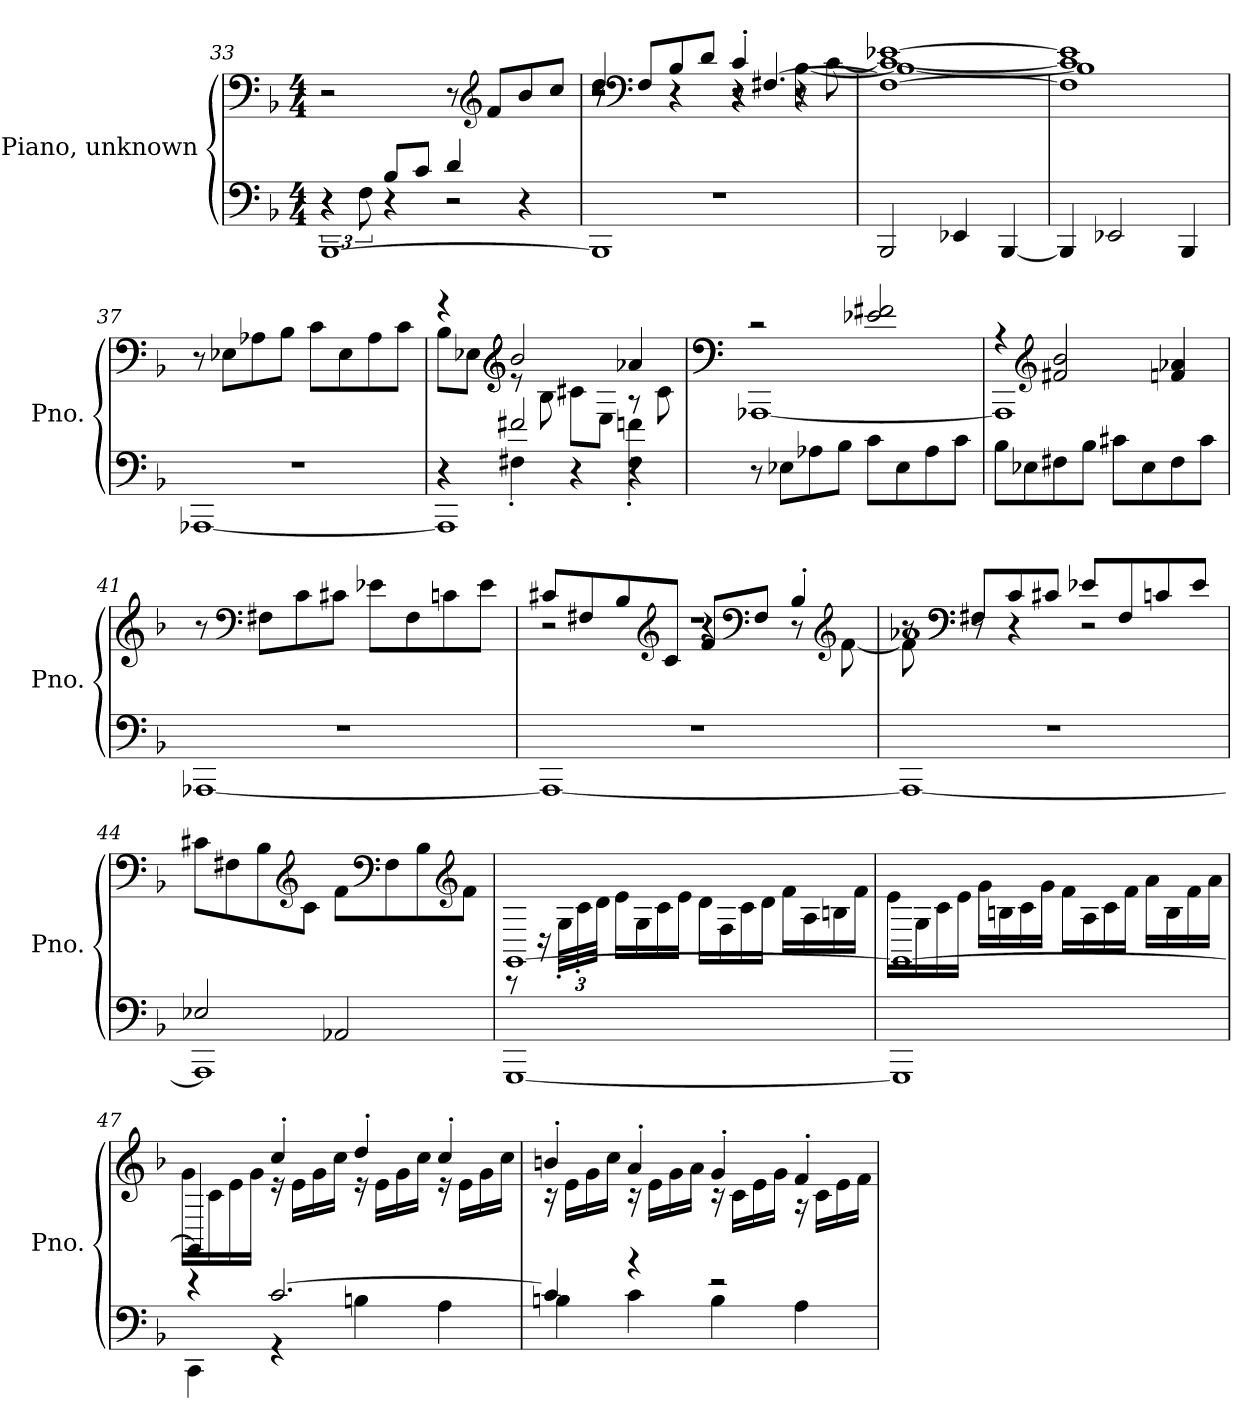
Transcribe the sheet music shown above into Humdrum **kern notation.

**kern	**kern
*part1	*part1
*staff2	*staff1
*I"Piano, unknown	*
*I'Pno.	*
*clefF4	*clefF4
*k[b-]	*k[b-]
*M4/4	*M4/4
=33	=33
*^	*
*	*^	*
4r	6r	[1BBB-	2r
.	12F\	.	.
8B-/L	4r	.	.
8c/J	.	.	.
4d/	2r	.	8r
*	*	*	*clefG2
.	.	.	8f/L
4r	.	.	8b-/
.	.	.	8cc/J
*	*v	*v	*
!!LO:LB:g=z
=34	=34	=34
*	*	*^
*	*	*	*^
*	*	*	*	*^
1r	1BBB-]	4dd/	2r	8r	2r
*	*	*clefF4	*	*	*
.	.	.	.	8F/L	.
.	.	4r	.	8B-/	.
.	.	.	.	8d/J	.
.	.	8r	4r	4c'/	4r
.	.	[4.F#X/	.	.	.
.	.	.	8r	4r	[4B-\
.	.	.	[8c\	.	.
*v	*v	*	*	*	*
=35	=35	=35	=35	=35
2BBB-/	1F#_	1c_	[1e-X	1B-_
4EE-X/	.	.	.	.
[4BBB-/	.	.	.	.
=36	=36	=36	=36	=36
4BBB-/]	1F#]	1c]	1e-]	1B-]
2EE-X/	.	.	.	.
4BBB-/	.	.	.	.
*	*v	*v	*v	*v
=37	=37
*^	*
1r	[1AAA-X	8r
.	.	8E-X\L
.	.	8A-X\
.	.	8B-\J
.	.	8c\L
.	.	8E-\
.	.	8A-\
.	.	8c\J
!!LO:LB:g=z
=38	=38	=38
*	*^	*^
4r	4r	1AAA-]	4r	8B-\L
.	.	.	.	8E-X\J
*	*	*	*clefG2	*
2f#X/	4F#X'\	.	2b-/	8r
.	.	.	.	8B-\
.	4r	.	.	8c#X\L
.	.	.	.	8E-\J
4r	4F#\' 4fn\'	.	4a-X/	8r
.	.	.	.	8c#\
*v	*v	*v	*	*
=39	=39	=39
*	*clefF4	*
8r	2r	[1AAA-X
8E-X\L	.	.
8A-X\	.	.
8B-\J	.	.
8c\L	2e-X/ 2f#X/	.
8E-\	.	.
8A-\	.	.
8c\J	.	.
=40	=40	=40
8B-\L	4r	1AAA-]
8E-X\	.	.
*	*clefG2	*
8F#X\	2f#X/ 2b-/	.
8B-\J	.	.
8c#X\L	.	.
8E-\	.	.
8F#\	4fn/ 4a-X/	.
8c#\J	.	.
*	*v	*v
!!LO:PB:g=z
=41	=41
*^	*
1r	[1AAA-X	8r
*	*	*clefF4
.	.	8F#X\L
.	.	8c\
.	.	8c#X\J
.	.	8e-X\L
.	.	8F#\
.	.	8cn\
.	.	8e-\J
=42	=42	=42
*	*	*^
*	*	*	*^
1r	1AAA-_	1r	2r	8c#X/L
.	.	.	.	8F#X/
.	.	.	.	8B-/
*	*	*clefG2	*	*
.	.	.	.	8c#/J
.	.	.	4r	8f/L
*	*	*clefF4	*	*
.	.	.	.	8F#/J
.	.	.	8r	4B-'/
*	*	*clefG2	*	*
.	.	.	[8f\	.
=43	=43	=43	=43	=43
1r	1AAA-_	1a-X	8f\]	8r
*	*	*clefF4	*	*
.	.	.	8r	8F#X/L
.	.	.	4r	8c/
.	.	.	.	8c#X/J
.	.	.	2r	8e-X/L
.	.	.	.	8F#/
.	.	.	.	8cn/
.	.	.	.	8e-/J
*	*	*v	*v	*v
!!LO:LB:g=z
=44	=44	=44
2E-X/	1AAA-]	8c#X\L
.	.	8F#X\
.	.	8B-\
*	*	*clefG2
.	.	8c#\J
2AA-X/	.	8f\L
*	*	*clefF4
.	.	8F#\
.	.	8B-\
*	*	*clefG2
.	.	8f\J
*v	*v	*
=45	=45
*	*^
[1GGG	[1GG	8r
.	.	16r
*	*	*Xbrackettup
.	.	48G'\LLL
.	.	48c'\
.	.	48d\JJJ
.	.	16e\LL
.	.	16G\
.	.	16c\
.	.	16e\JJ
.	.	16d\LL
.	.	16F\
.	.	16c\
.	.	16d\JJ
.	.	16f\LL
.	.	16A\
.	.	16Bn\
.	.	16f\JJ
!!LO:LB:g=z	!!
=46	=46	=46
1GGG]	1GG_	16e\LL
.	.	16G\
.	.	16c\
.	.	16e\JJ
.	.	16g\LL
.	.	16Bn\
.	.	16c\
.	.	16g\JJ
.	.	16f\LL
.	.	16A\
.	.	16c\
.	.	16f\JJ
.	.	16a\LL
.	.	16B\
.	.	16f\
.	.	16a\JJ
=47	=47	=47
*^	*	*
4r	4CC\	4GG/]	16g\LL
.	.	.	16c\
.	.	.	16e\
.	.	.	16g\JJ
[2.c/	4r	4cc'/	16r
.	.	.	16e\LL
.	.	.	16g\
.	.	.	16cc\JJ
.	4Bn\	4dd'/	16r
.	.	.	16e\LL
.	.	.	16g\
.	.	.	16cc\JJ
.	4A\	4cc'/	16r
.	.	.	16e\LL
.	.	.	16g\
.	.	.	16cc\JJ
!!LO:LB:g=z	!!
=48	=48	=48	=48
4c/]	4Bn\	4bn'/	16r
.	.	.	16e\LL
.	.	.	16g\
.	.	.	16cc\JJ
4r	4c\	4a'/	16r
.	.	.	16e\LL
.	.	.	16g\
.	.	.	16a\JJ
2r	4B\	4g'/	16r
.	.	.	16c\LL
.	.	.	16e\
.	.	.	16g\JJ
.	4A\	4f'/	16r
.	.	.	16c\LL
.	.	.	16e\
.	.	.	16f\JJ
*v	*v	*	*
*	*v	*v
=	=
*-	*-
